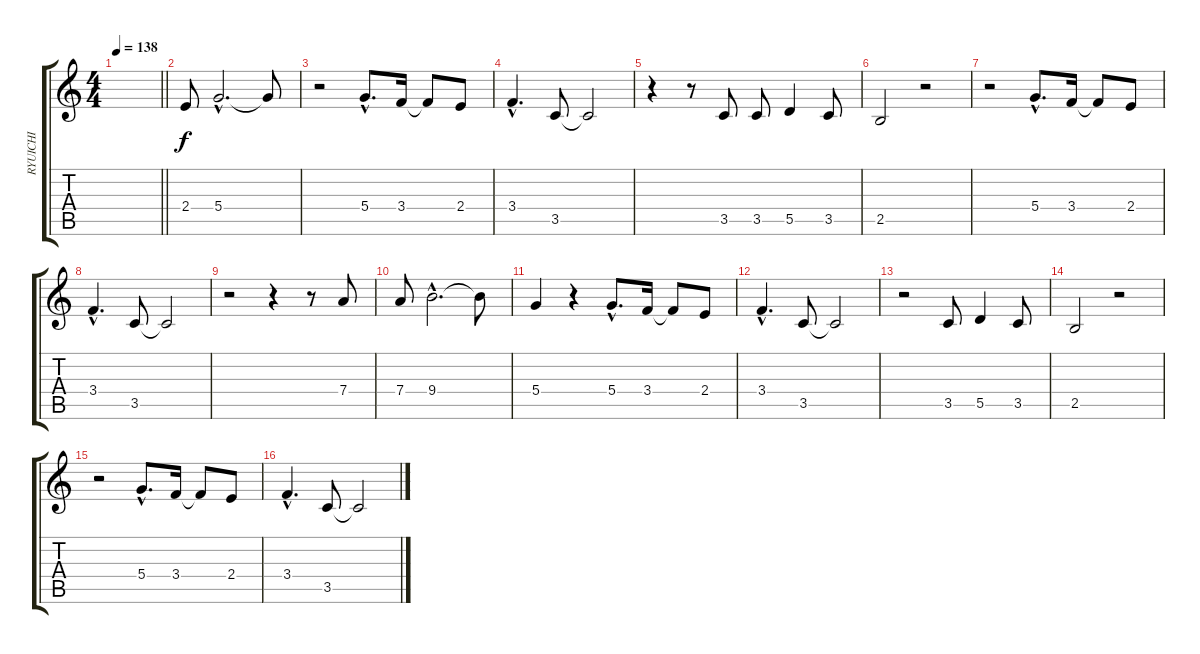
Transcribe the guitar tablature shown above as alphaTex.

\track ("RYUICHI" "RYUICHI") {instrument acousticguitarnylon}
\staff {score tabs}
\tuning (E4 B3 G3 D3 A2 E2) {hide}
\ts (4 4)
\tempo 138
\clef g2
\barLineRight lightlight
\ks c
|
2.4.8 5.4{hac}.2{d} 5.4{t}.8 |
r.2 5.4{hac}.8{d} 3.4.16 3.4{t}.8 2.4.8 |
3.4{hac}.4{d} 3.5.8 3.5{t}.2 |
r.4 r.8 3.5.8 3.5.8 5.5.4 3.5.8 |
2.5.2 r.2 |
r.2 5.4{hac}.8{d} 3.4.16 3.4{t}.8 2.4.8 |
3.4{hac}.4{d} 3.5.8 3.5{t}.2 |
r.2 r.4 r.8 7.4.8 |
7.4.8 9.4{hac}.2{d} 9.4{t}.8 |
5.4.4 r.4 5.4{hac}.8{d} 3.4.16 3.4{t}.8 2.4.8 |
3.4{hac}.4{d} 3.5.8 3.5{t}.2 |
r.2 3.5.8 5.5.4 3.5.8 |
2.5.2 r.2 |
r.2 5.4{hac}.8{d} 3.4.16 3.4{t}.8 2.4.8 |
3.4{hac}.4{d} 3.5.8 3.5{t}.2
